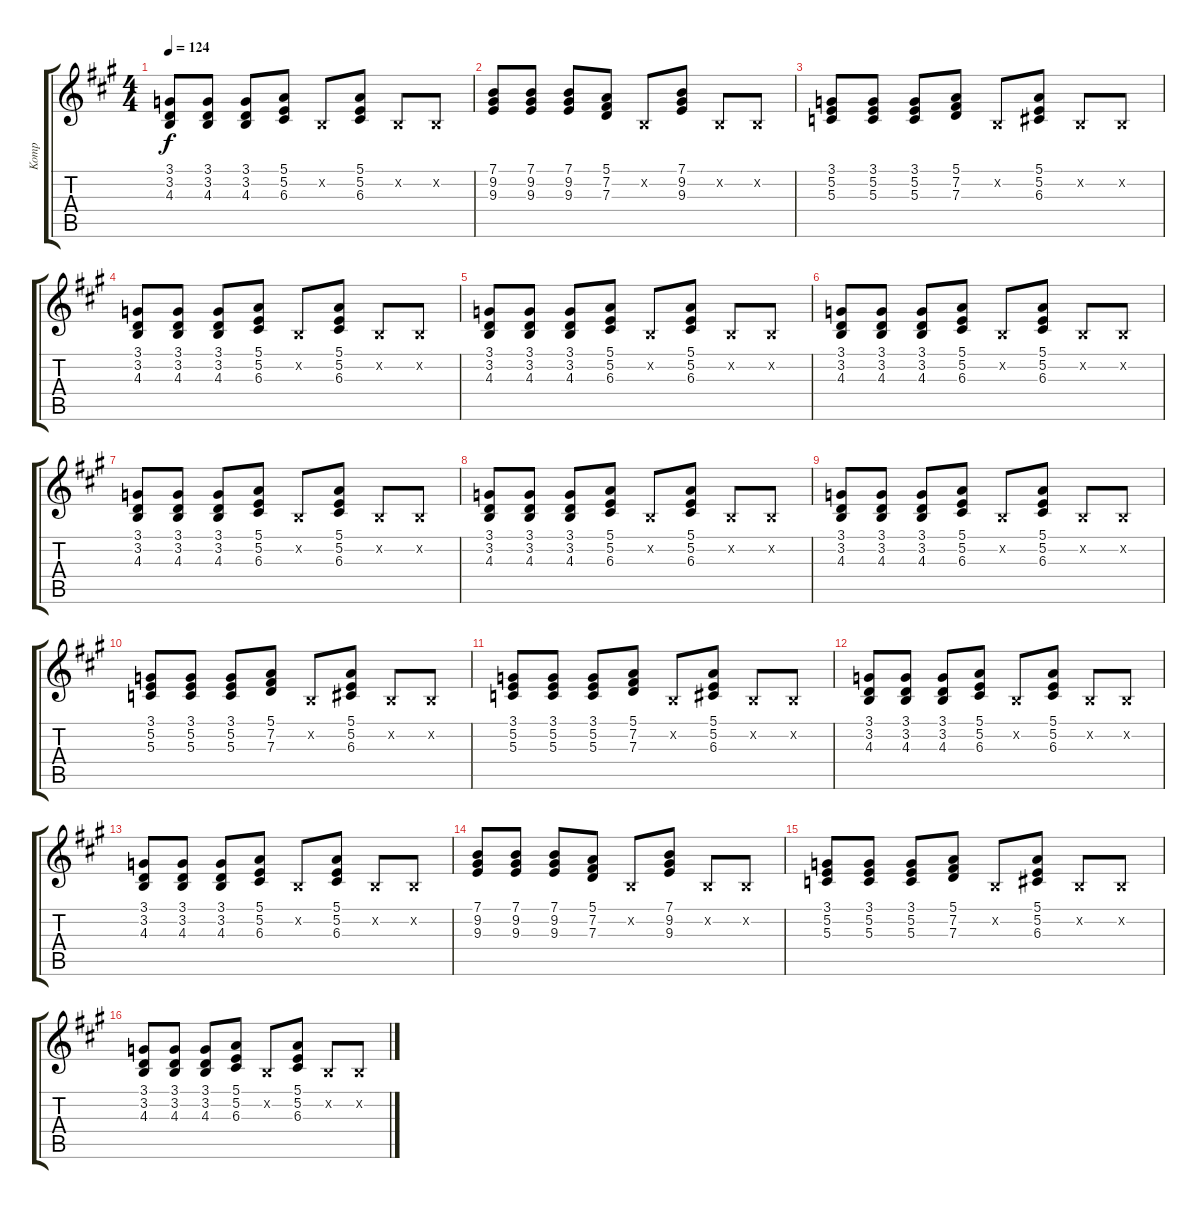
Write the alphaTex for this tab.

\track ("Komp" "Komp") {instrument electricpiano2}
\staff {score tabs}
\tuning (E4 B3 G3 D3 A2 E2) {hide}
\ts (4 4)
\tempo 124
\clef g2
\ks a
(3.1 3.2 4.3).8{dy f} (3.1 3.2 4.3).8 (3.1 3.2 4.3).8 (5.1 5.2 6.3).8 0.2{x}.8 (5.1 5.2 6.3).8 0.2{x}.8 0.2{x}.8 |
(7.1 9.2 9.3).8 (7.1 9.2 9.3).8 (7.1 9.2 9.3).8 (5.1 7.2 7.3).8 0.2{x}.8 (7.1 9.2 9.3).8 0.2{x}.8 0.2{x}.8 |
(3.1 5.2 5.3).8 (3.1 5.2 5.3).8 (3.1 5.2 5.3).8 (5.1 7.2 7.3).8 0.2{x}.8 (5.1 5.2 6.3).8 0.2{x}.8 0.2{x}.8 |
(3.1 3.2 4.3).8 (3.1 3.2 4.3).8 (3.1 3.2 4.3).8 (5.1 5.2 6.3).8 0.2{x}.8 (5.1 5.2 6.3).8 0.2{x}.8 0.2{x}.8 |
(3.1 3.2 4.3).8 (3.1 3.2 4.3).8 (3.1 3.2 4.3).8 (5.1 5.2 6.3).8 0.2{x}.8 (5.1 5.2 6.3).8 0.2{x}.8 0.2{x}.8 |
(3.1 3.2 4.3).8 (3.1 3.2 4.3).8 (3.1 3.2 4.3).8 (5.1 5.2 6.3).8 0.2{x}.8 (5.1 5.2 6.3).8 0.2{x}.8 0.2{x}.8 |
(3.1 3.2 4.3).8 (3.1 3.2 4.3).8 (3.1 3.2 4.3).8 (5.1 5.2 6.3).8 0.2{x}.8 (5.1 5.2 6.3).8 0.2{x}.8 0.2{x}.8 |
(3.1 3.2 4.3).8 (3.1 3.2 4.3).8 (3.1 3.2 4.3).8 (5.1 5.2 6.3).8 0.2{x}.8 (5.1 5.2 6.3).8 0.2{x}.8 0.2{x}.8 |
(3.1 3.2 4.3).8 (3.1 3.2 4.3).8 (3.1 3.2 4.3).8 (5.1 5.2 6.3).8 0.2{x}.8 (5.1 5.2 6.3).8 0.2{x}.8 0.2{x}.8 |
(3.1 5.2 5.3).8 (3.1 5.2 5.3).8 (3.1 5.2 5.3).8 (5.1 7.2 7.3).8 0.2{x}.8 (5.1 5.2 6.3).8 0.2{x}.8 0.2{x}.8 |
(3.1 5.2 5.3).8 (3.1 5.2 5.3).8 (3.1 5.2 5.3).8 (5.1 7.2 7.3).8 0.2{x}.8 (5.1 5.2 6.3).8 0.2{x}.8 0.2{x}.8 |
(3.1 3.2 4.3).8 (3.1 3.2 4.3).8 (3.1 3.2 4.3).8 (5.1 5.2 6.3).8 0.2{x}.8 (5.1 5.2 6.3).8 0.2{x}.8 0.2{x}.8 |
(3.1 3.2 4.3).8 (3.1 3.2 4.3).8 (3.1 3.2 4.3).8 (5.1 5.2 6.3).8 0.2{x}.8 (5.1 5.2 6.3).8 0.2{x}.8 0.2{x}.8 |
(7.1 9.2 9.3).8 (7.1 9.2 9.3).8 (7.1 9.2 9.3).8 (5.1 7.2 7.3).8 0.2{x}.8 (7.1 9.2 9.3).8 0.2{x}.8 0.2{x}.8 |
(3.1 5.2 5.3).8 (3.1 5.2 5.3).8 (3.1 5.2 5.3).8 (5.1 7.2 7.3).8 0.2{x}.8 (5.1 5.2 6.3).8 0.2{x}.8 0.2{x}.8 |
(3.1 3.2 4.3).8 (3.1 3.2 4.3).8 (3.1 3.2 4.3).8 (5.1 5.2 6.3).8 0.2{x}.8 (5.1 5.2 6.3).8 0.2{x}.8 0.2{x}.8
